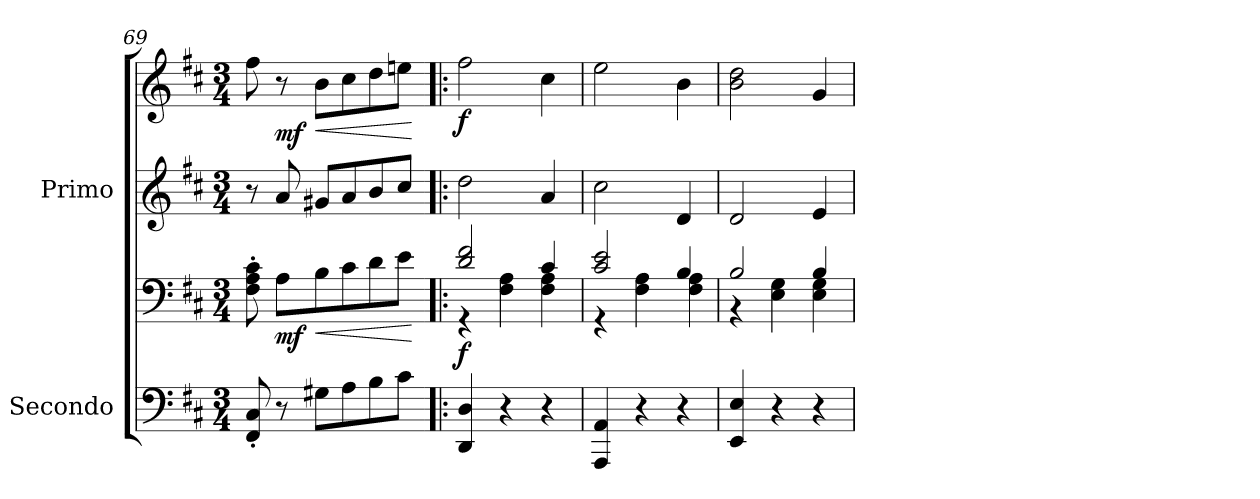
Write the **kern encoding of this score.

**kern	**kern	**dynam	**kern	**kern	**dynam
*part2	*part2	*part2	*part1	*part1	*part1
*staff4	*staff3	*staff3/4	*staff2	*staff1	*staff1/2
*I"Secondo	*	*	*I"Primo	*	*
*I'Sec.	*	*	*I'Pri.	*	*
*clefF4	*clefF4	*	*clefG2	*clefG2	*
*k[f#c#]	*k[f#c#]	*	*k[f#c#]	*k[f#c#]	*
*M3/4	*M3/4	*	*M3/4	*M3/4	*
=69	=69	=69	=69	=69	=69
8FF#/' 8C#/'	8F#\' 8A\' 8c#\'	.	8r	8ff#\	.
!	!	!LO:DY:b	!	!	!LO:DY:b
8r	8A\L	mf	8a/	8r	mf
!	!	!LO:HP:b	!	!	!LO:HP:b
8G#X\L	8B\	<	8g#X/L	8b\L	<
8A\	8c#\	.	8a/	8cc#\	.
8B\	8d\	.	8b/	8dd\	.
8c#\J	8e\J	.	8cc#/J	8een\J	.
.	.	[	.	.	[
=70!|:	=70!|:	=70!|:	=70!|:	=70!|:	=70!|:
*	*^	*	*	*	*
!	!	!	!LO:DY:b	!	!	!LO:DY:b
4DD/ 4D/	2d/ 2f#/	4r	f	2dd\	2ff#\	f
4r	.	4F#\ 4A\	.	.	.	.
4r	4c#/	4F#\ 4A\	.	4a/	4cc#\	.
=71	=71	=71	=71	=71	=71	=71
4AAA/ 4AA/	2c#/ 2e/	4r	.	2cc#\	2ee\	.
4r	.	4F#\ 4A\	.	.	.	.
4r	4B/	4F#\ 4A\	.	4d/	4b\	.
=72	=72	=72	=72	=72	=72	=72
4EE/ 4E/	2B/	4r	.	2d/	2b\ 2dd\	.
4r	.	4E\ 4G\	.	.	.	.
4r	4B/	4E\ 4G\	.	4e/	4g/	.
*	*v	*v	*	*	*	*
=	=	=	=	=	=
*-	*-	*-	*-	*-	*-
